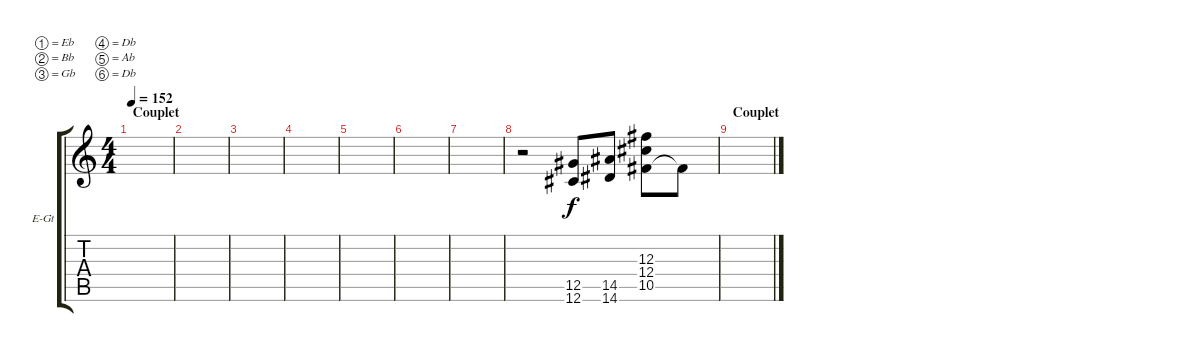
\defaultSystemsLayout 4
\bracketExtendMode groupsimilarinstruments
\firstSystemTrackNameOrientation horizontal
\otherSystemsTrackNameOrientation horizontal
\track ("backing Guitar" "E-Gt") {instrument overdrivenguitar}
\staff {score tabs}
\tuning (Eb4 Bb3 Gb3 Db3 Ab2 Db2)
\ts (4 4)
\section ("" "Couplet")
\tempo 152
\clef g2
\scale
0.333333
\ks c
|
\scale
0.333333 |
\scale
0.333333 |
\scale
0.333333 |
\scale
0.333333 |
\scale
0.333333 |
\scale
0.333333 |
\scale
0.333333 r.2 (12.6 12.5).8 (14.6 14.5).8 (10.5 12.4 12.3).8 10.5{t}.8 |
\section ("" "Couplet")
\scale
0.333333 |
\scale
0.333333 |
\scale
0.333333 |
\scale
0.333333 |
\scale
0.333333 |
\scale
0.333333 |
\scale
0.333333
